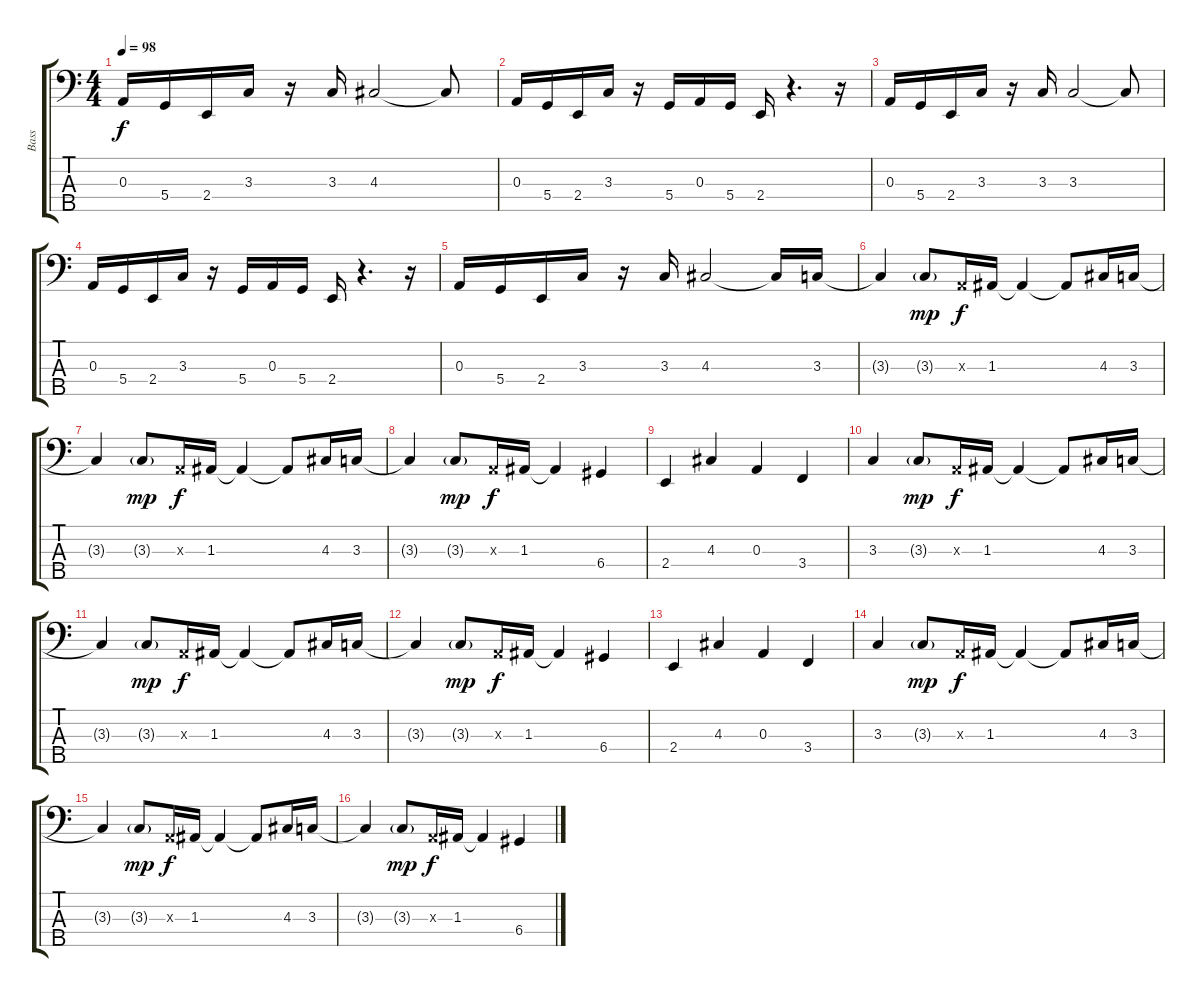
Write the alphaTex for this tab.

\track ("Bass" "Bass") {instrument electricbassfinger}
\staff {score tabs}
\tuning (G2 D2 A1 D1 A0) {hide}
\ts (4 4)
\tempo 98
\clef f4
\ks c
0.3.16{dy f} 5.4.16 2.4.16 3.3.16 r.16 3.3.16 4.3.2 4.3{t}.8 |
0.3.16 5.4.16 2.4.16 3.3.16 r.16 5.4.16 0.3.16 5.4.16 2.4.16 r.4{d} r.16 |
0.3.16 5.4.16 2.4.16 3.3.16 r.16 3.3.16 3.3.2 3.3{t}.8 |
0.3.16 5.4.16 2.4.16 3.3.16 r.16 5.4.16 0.3.16 5.4.16 2.4.16 r.4{d} r.16 |
0.3.16 5.4.16 2.4.16 3.3.16 r.16 3.3.16 4.3.2 4.3{t}.16 3.3.16 |
3.3{t}.4 3.3{g}.8{dy mp} 0.3{x}.16{dy f} 1.3.16 1.3{t}.4 1.3{t}.8 4.3.16 3.3.16 |
3.3{t}.4 3.3{g}.8{dy mp} 0.3{x}.16{dy f} 1.3.16 1.3{t}.4 1.3{t}.8 4.3.16 3.3.16 |
3.3{t}.4 3.3{g}.8{dy mp} 0.3{x}.16{dy f} 1.3.16 1.3{t}.4 6.4.4 |
2.4.4 4.3.4 0.3.4 3.4.4 |
3.3.4 3.3{g}.8{dy mp} 0.3{x}.16{dy f} 1.3.16 1.3{t}.4 1.3{t}.8 4.3.16 3.3.16 |
3.3{t}.4 3.3{g}.8{dy mp} 0.3{x}.16{dy f} 1.3.16 1.3{t}.4 1.3{t}.8 4.3.16 3.3.16 |
3.3{t}.4 3.3{g}.8{dy mp} 0.3{x}.16{dy f} 1.3.16 1.3{t}.4 6.4.4 |
2.4.4 4.3.4 0.3.4 3.4.4 |
3.3.4 3.3{g}.8{dy mp} 0.3{x}.16{dy f} 1.3.16 1.3{t}.4 1.3{t}.8 4.3.16 3.3.16 |
3.3{t}.4 3.3{g}.8{dy mp} 0.3{x}.16{dy f} 1.3.16 1.3{t}.4 1.3{t}.8 4.3.16 3.3.16 |
3.3{t}.4 3.3{g}.8{dy mp} 0.3{x}.16{dy f} 1.3.16 1.3{t}.4 6.4.4
